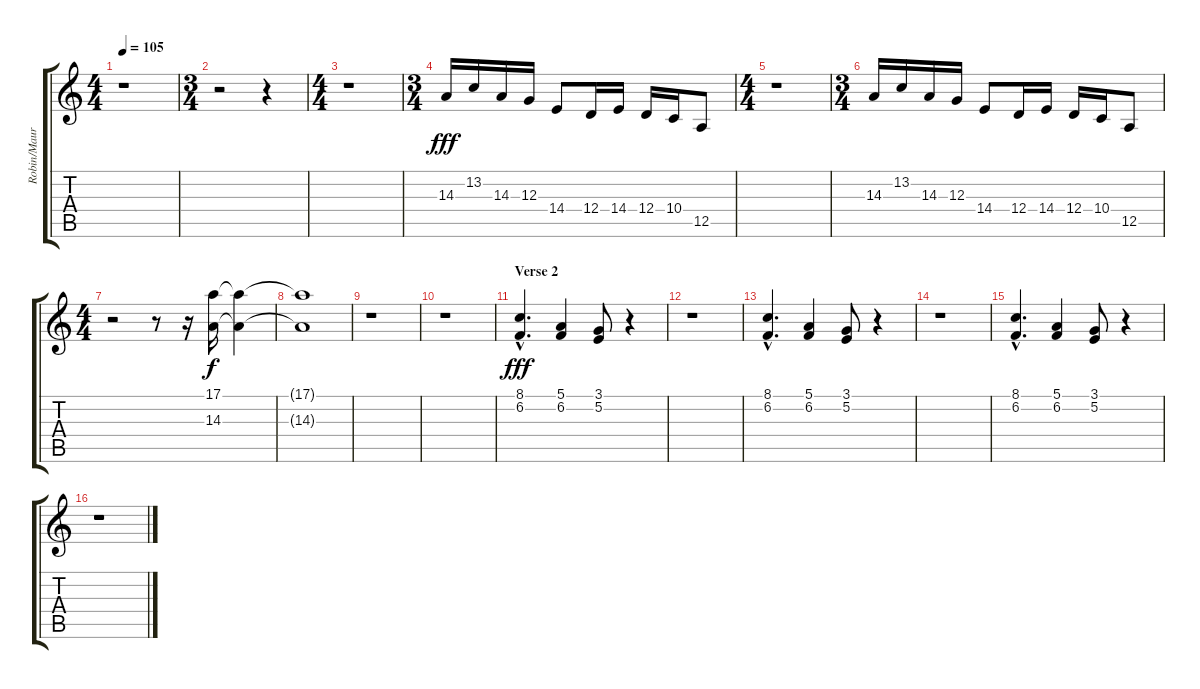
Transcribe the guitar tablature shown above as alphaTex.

\track ("Robin/Maurice" "Robin/Maur") {instrument voiceoohs}
\staff {score tabs}
\tuning (E4 B3 G3 D3 A2 E2) {hide}
\ts (4 4)
\tempo 105
\clef g2
\ks c
r.1{dy fff} |
\ts (3 4)
r.2 r.4 |
\ts (4 4)
r.1 |
\ts (3 4)
14.3.16 13.2.16 14.3.16 12.3.16 14.4.8 12.4.16 14.4.16 12.4.16 10.4.16 12.5.8 |
\ts (4 4)
r.1 |
\ts (3 4)
14.3.16 13.2.16 14.3.16 12.3.16 14.4.8 12.4.16 14.4.16 12.4.16 10.4.16 12.5.8 |
\ts (4 4)
r.2 r.8 r.16 (17.1 14.3).16{dy f volume 16 instrument lead2sawtooth} (17.1{t} 14.3{t}).4 |
(17.1{t} 14.3{t}).1 |
r.1 |
r.1 |
\section ("" "Verse 2")
(8.1{hac} 6.2{hac}).4{d dy fff instrument voiceoohs} (5.1 6.2).4 (3.1 5.2).8 r.4 |
r.1 |
(8.1{hac} 6.2{hac}).4{d} (5.1 6.2).4 (3.1 5.2).8 r.4 |
r.1 |
(8.1{hac} 6.2{hac}).4{d} (5.1 6.2).4 (3.1 5.2).8 r.4 |
r.1
